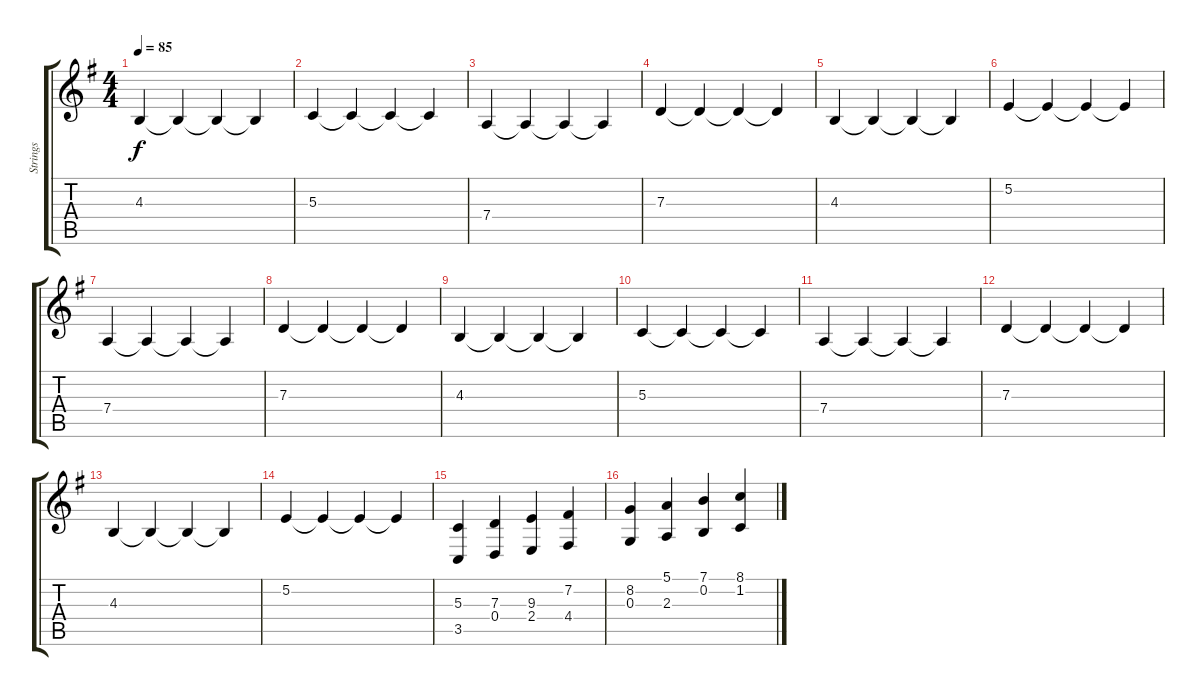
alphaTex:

\track ("Strings" "Strings") {instrument stringensemble1}
\staff {score tabs}
\tuning (E4 B3 G3 D3 A2 E2) {hide}
\ts (4 4)
\tempo 85
\clef g2
\ks g
4.3.4{dy f} 4.3{t}.4 4.3{t}.4 4.3{t}.4 |
5.3.4 5.3{t}.4 5.3{t}.4 5.3{t}.4 |
7.4.4 7.4{t}.4 7.4{t}.4 7.4{t}.4 |
7.3.4 7.3{t}.4 7.3{t}.4 7.3{t}.4 |
4.3.4 4.3{t}.4 4.3{t}.4 4.3{t}.4 |
5.2.4 5.2{t}.4 5.2{t}.4 5.2{t}.4 |
7.4.4{volume 9} 7.4{t}.4 7.4{t}.4 7.4{t}.4 |
7.3.4 7.3{t}.4 7.3{t}.4 7.3{t}.4 |
4.3.4 4.3{t}.4 4.3{t}.4 4.3{t}.4 |
5.3.4 5.3{t}.4 5.3{t}.4 5.3{t}.4 |
7.4.4 7.4{t}.4 7.4{t}.4 7.4{t}.4 |
7.3.4 7.3{t}.4 7.3{t}.4 7.3{t}.4 |
4.3.4 4.3{t}.4 4.3{t}.4 4.3{t}.4 |
5.2.4 5.2{t}.4 5.2{t}.4 5.2{t}.4 |
(5.3 3.5).4{volume 13} (7.3 0.4).4 (9.3 2.4).4 (7.2 4.4).4 |
(8.2 0.3).4 (5.1 2.3).4 (7.1 0.2).4 (8.1 1.2).4
